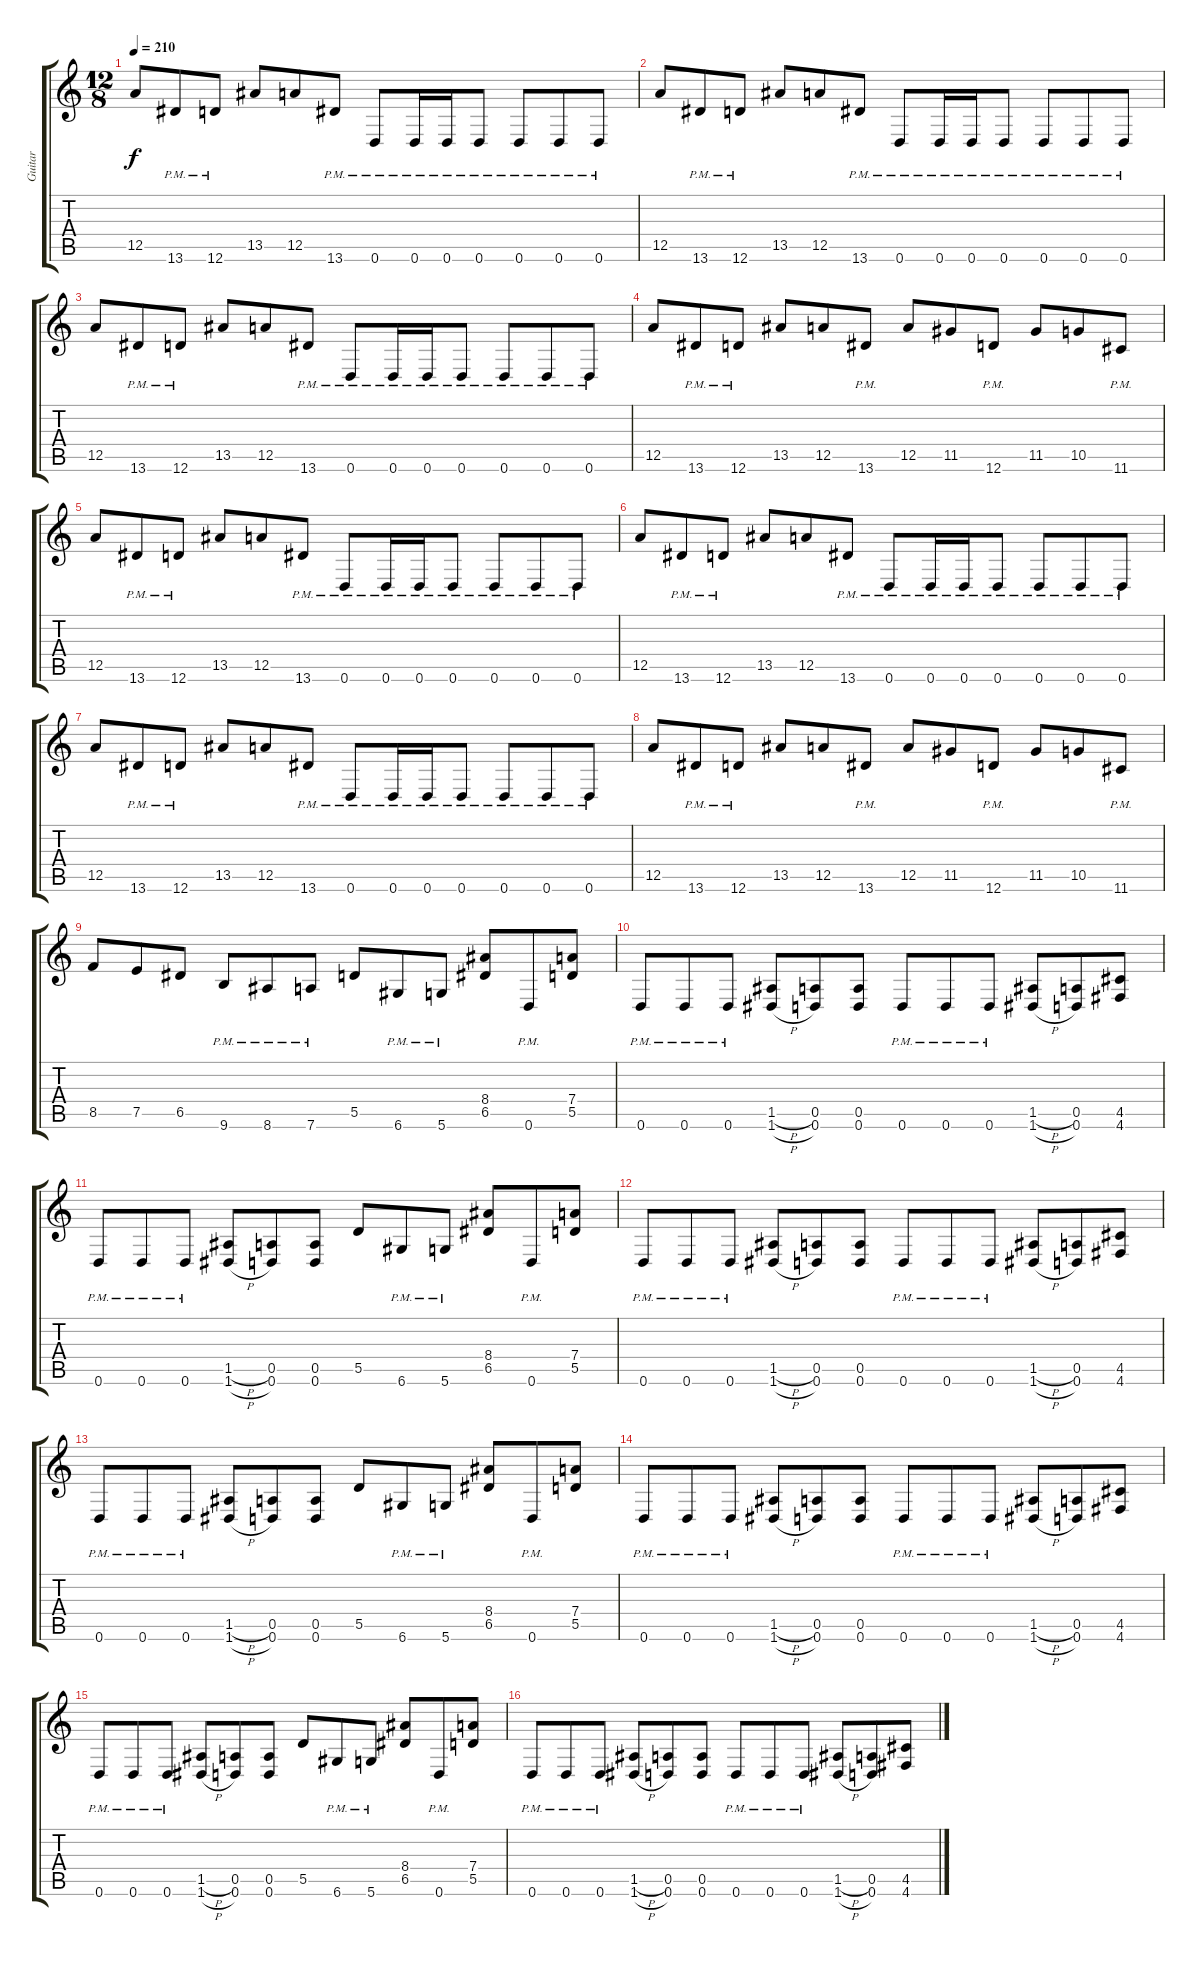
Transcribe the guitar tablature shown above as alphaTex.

\track ("Guitar" "Guitar") {instrument distortionguitar}
\staff {score tabs}
\tuning (E4 B3 G3 D3 A2 D2) {hide}
\ts (12 8)
\tempo 210
\clef g2
\ks c
12.5.8{dy f instrument distortionguitar} 13.6{pm}.8 12.6{pm}.8 13.5.8 12.5.8 13.6{pm}.8 0.6{pm}.8 0.6{pm}.16 0.6{pm}.16 0.6{pm}.8 0.6{pm}.8 0.6{pm}.8 0.6{pm}.8 |
12.5.8 13.6{pm}.8 12.6{pm}.8 13.5.8 12.5.8 13.6{pm}.8 0.6{pm}.8 0.6{pm}.16 0.6{pm}.16 0.6{pm}.8 0.6{pm}.8 0.6{pm}.8 0.6{pm}.8 |
12.5.8 13.6{pm}.8 12.6{pm}.8 13.5.8 12.5.8 13.6{pm}.8 0.6{pm}.8 0.6{pm}.16 0.6{pm}.16 0.6{pm}.8 0.6{pm}.8 0.6{pm}.8 0.6{pm}.8 |
12.5.8 13.6{pm}.8 12.6{pm}.8 13.5.8 12.5.8 13.6{pm}.8 12.5.8 11.5.8 12.6{pm}.8 11.5.8 10.5.8 11.6{pm}.8 |
12.5.8 13.6{pm}.8 12.6{pm}.8 13.5.8 12.5.8 13.6{pm}.8 0.6{pm}.8 0.6{pm}.16 0.6{pm}.16 0.6{pm}.8 0.6{pm}.8 0.6{pm}.8 0.6{pm}.8 |
12.5.8 13.6{pm}.8 12.6{pm}.8 13.5.8 12.5.8 13.6{pm}.8 0.6{pm}.8 0.6{pm}.16 0.6{pm}.16 0.6{pm}.8 0.6{pm}.8 0.6{pm}.8 0.6{pm}.8 |
12.5.8 13.6{pm}.8 12.6{pm}.8 13.5.8 12.5.8 13.6{pm}.8 0.6{pm}.8 0.6{pm}.16 0.6{pm}.16 0.6{pm}.8 0.6{pm}.8 0.6{pm}.8 0.6{pm}.8 |
12.5.8 13.6{pm}.8 12.6{pm}.8 13.5.8 12.5.8 13.6{pm}.8 12.5.8 11.5.8 12.6{pm}.8 11.5.8 10.5.8 11.6{pm}.8 |
8.5.8 7.5.8 6.5.8 9.6{pm}.8 8.6{pm}.8 7.6{pm}.8 5.5.8 6.6{pm}.8 5.6{pm}.8 (8.4 6.5).8 0.6{pm}.8 (7.4 5.5).8 |
0.6{pm}.8 0.6{pm}.8 0.6{pm}.8 (1.5{h} 1.6{h}).8 (0.5 0.6).8 (0.5 0.6).8 0.6{pm}.8 0.6{pm}.8 0.6{pm}.8 (1.5{h} 1.6{h}).8 (0.5 0.6).8 (4.5 4.6).8 |
0.6{pm}.8 0.6{pm}.8 0.6{pm}.8 (1.5{h} 1.6{h}).8 (0.5 0.6).8 (0.5 0.6).8 5.5.8 6.6{pm}.8 5.6{pm}.8 (8.4 6.5).8 0.6{pm}.8 (7.4 5.5).8 |
0.6{pm}.8 0.6{pm}.8 0.6{pm}.8 (1.5{h} 1.6{h}).8 (0.5 0.6).8 (0.5 0.6).8 0.6{pm}.8 0.6{pm}.8 0.6{pm}.8 (1.5{h} 1.6{h}).8 (0.5 0.6).8 (4.5 4.6).8 |
0.6{pm}.8 0.6{pm}.8 0.6{pm}.8 (1.5{h} 1.6{h}).8 (0.5 0.6).8 (0.5 0.6).8 5.5.8 6.6{pm}.8 5.6{pm}.8 (8.4 6.5).8 0.6{pm}.8 (7.4 5.5).8 |
0.6{pm}.8 0.6{pm}.8 0.6{pm}.8 (1.5{h} 1.6{h}).8 (0.5 0.6).8 (0.5 0.6).8 0.6{pm}.8 0.6{pm}.8 0.6{pm}.8 (1.5{h} 1.6{h}).8 (0.5 0.6).8 (4.5 4.6).8 |
0.6{pm}.8 0.6{pm}.8 0.6{pm}.8 (1.5{h} 1.6{h}).8 (0.5 0.6).8 (0.5 0.6).8 5.5.8 6.6{pm}.8 5.6{pm}.8 (8.4 6.5).8 0.6{pm}.8 (7.4 5.5).8 |
0.6{pm}.8 0.6{pm}.8 0.6{pm}.8 (1.5{h} 1.6{h}).8 (0.5 0.6).8 (0.5 0.6).8 0.6{pm}.8 0.6{pm}.8 0.6{pm}.8 (1.5{h} 1.6{h}).8 (0.5 0.6).8 (4.5 4.6).8
